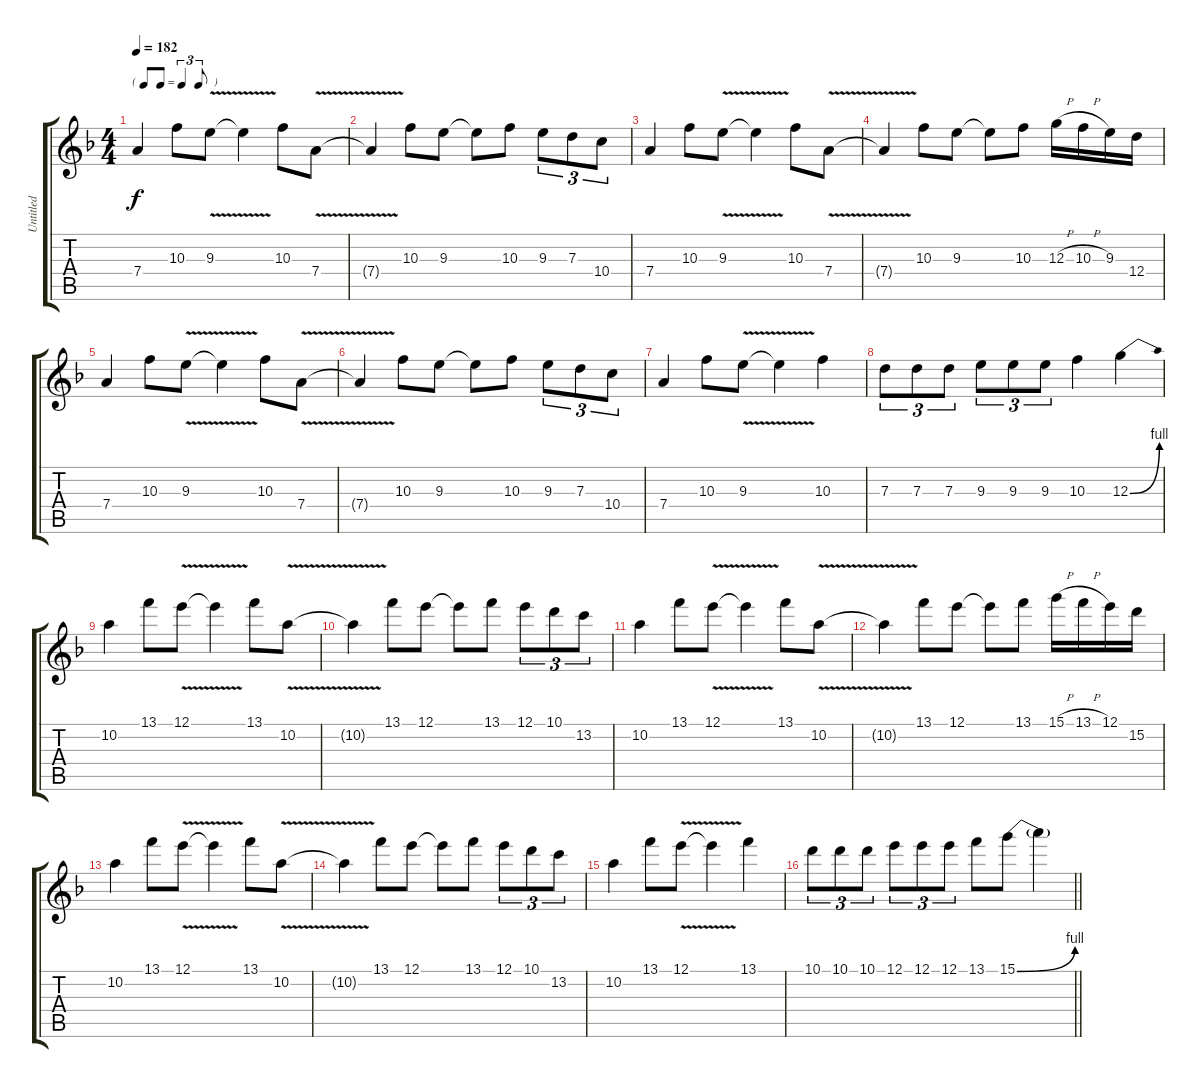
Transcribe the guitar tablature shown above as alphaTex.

\track ("Untitled" "Untitled") {instrument distortionguitar}
\staff {score tabs}
\tuning (E4 B3 G3 D3 A2 E2) {hide}
\ts (4 4)
\tf triplet8th
\tempo 182
\clef g2
\ks f
7.4.4{dy f} 10.3.8 9.3{v}.8 9.3{v t}.4 10.3.8 7.4{v}.8 |
7.4{v t}.4 10.3.8 9.3.8 9.3{t}.8 10.3.8 9.3.8{tu (3 2)} 7.3.8{tu (3 2)} 10.4.8{tu (3 2)} |
7.4.4 10.3.8 9.3{v}.8 9.3{v t}.4 10.3.8 7.4{v}.8 |
7.4{v t}.4 10.3.8 9.3.8 9.3{t}.8 10.3.8 12.3{h}.16 10.3{h}.16 9.3.16 12.4.16 |
7.4.4 10.3.8 9.3{v}.8 9.3{v t}.4 10.3.8 7.4{v}.8 |
7.4{v t}.4 10.3.8 9.3.8 9.3{t}.8 10.3.8 9.3.8{tu (3 2)} 7.3.8{tu (3 2)} 10.4.8{tu (3 2)} |
7.4.4 10.3.8 9.3{v}.8 9.3{v t}.4 10.3.4 |
7.3.8{tu (3 2)} 7.3.8{tu (3 2)} 7.3.8{tu (3 2)} 9.3.8{tu (3 2)} 9.3.8{tu (3 2)} 9.3.8{tu (3 2)} 10.3.4 12.3{be (bend 0 0 60 4)}.4 |
10.2.4 13.1.8 12.1{v}.8 12.1{v t}.4 13.1.8 10.2{v}.8 |
10.2{v t}.4 13.1.8 12.1.8 12.1{t}.8 13.1.8 12.1.8{tu (3 2)} 10.1.8{tu (3 2)} 13.2.8{tu (3 2)} |
10.2.4 13.1.8 12.1{v}.8 12.1{v t}.4 13.1.8 10.2{v}.8 |
10.2{v t}.4 13.1.8 12.1.8 12.1{t}.8 13.1.8 15.1{h}.16 13.1{h}.16 12.1.16 15.2.16 |
10.2.4 13.1.8 12.1{v}.8 12.1{v t}.4 13.1.8 10.2{v}.8 |
10.2{v t}.4 13.1.8 12.1.8 12.1{t}.8 13.1.8 12.1.8{tu (3 2)} 10.1.8{tu (3 2)} 13.2.8{tu (3 2)} |
10.2.4 13.1.8 12.1{v}.8 12.1{v t}.4 13.1.4 |
\barLineRight lightlight
10.1.8{tu (3 2)} 10.1.8{tu (3 2)} 10.1.8{tu (3 2)} 12.1.8{tu (3 2)} 12.1.8{tu (3 2)} 12.1.8{tu (3 2)} 13.1.8 15.1{be (bend 0 0 60 4)}.8 15.1{t}.4
